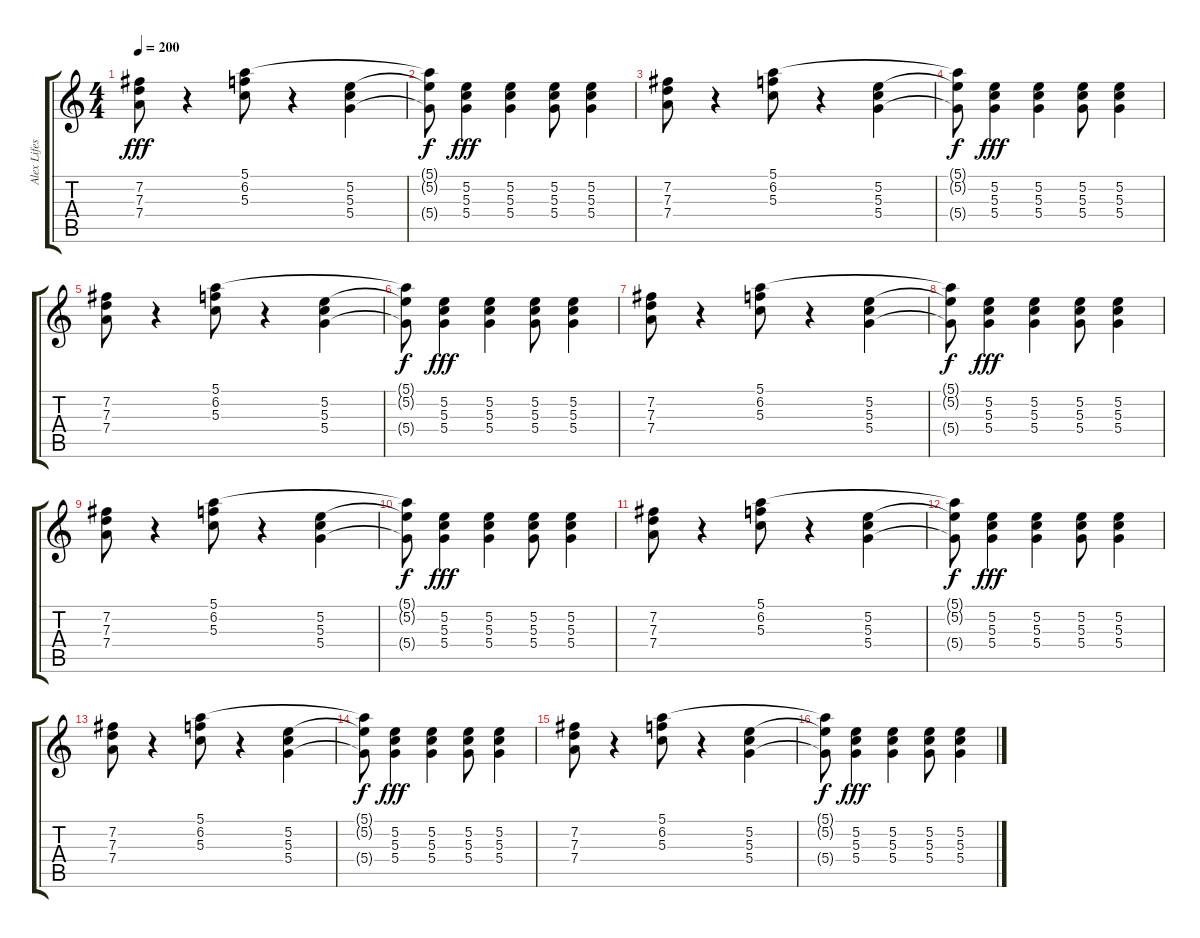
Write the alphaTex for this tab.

\track ("Alex Lifeson" "Alex Lifes") {instrument acousticguitarnylon}
\staff {score tabs}
\tuning (E4 B3 G3 D3 A2 E2) {hide}
\ts (4 4)
\tempo 200
\clef g2
\ks c
(7.2 7.3 7.4).8{dy fff} r.4 (5.1 6.2 5.3).8 r.4 (5.2 5.3 5.4).4 |
(5.1{t} 5.2{t} 5.4{t}).8{dy f} (5.2 5.3 5.4).4{dy fff} (5.2 5.3 5.4).4 (5.2 5.3 5.4).8 (5.2 5.3 5.4).4 |
(7.2 7.3 7.4).8 r.4 (5.1 6.2 5.3).8 r.4 (5.2 5.3 5.4).4 |
(5.1{t} 5.2{t} 5.4{t}).8{dy f} (5.2 5.3 5.4).4{dy fff} (5.2 5.3 5.4).4 (5.2 5.3 5.4).8 (5.2 5.3 5.4).4 |
(7.2 7.3 7.4).8 r.4 (5.1 6.2 5.3).8 r.4 (5.2 5.3 5.4).4 |
(5.1{t} 5.2{t} 5.4{t}).8{dy f} (5.2 5.3 5.4).4{dy fff} (5.2 5.3 5.4).4 (5.2 5.3 5.4).8 (5.2 5.3 5.4).4 |
(7.2 7.3 7.4).8 r.4 (5.1 6.2 5.3).8 r.4 (5.2 5.3 5.4).4 |
(5.1{t} 5.2{t} 5.4{t}).8{dy f} (5.2 5.3 5.4).4{dy fff} (5.2 5.3 5.4).4 (5.2 5.3 5.4).8 (5.2 5.3 5.4).4 |
(7.2 7.3 7.4).8 r.4 (5.1 6.2 5.3).8 r.4 (5.2 5.3 5.4).4 |
(5.1{t} 5.2{t} 5.4{t}).8{dy f} (5.2 5.3 5.4).4{dy fff} (5.2 5.3 5.4).4 (5.2 5.3 5.4).8 (5.2 5.3 5.4).4 |
(7.2 7.3 7.4).8 r.4 (5.1 6.2 5.3).8 r.4 (5.2 5.3 5.4).4 |
(5.1{t} 5.2{t} 5.4{t}).8{dy f} (5.2 5.3 5.4).4{dy fff} (5.2 5.3 5.4).4 (5.2 5.3 5.4).8 (5.2 5.3 5.4).4 |
(7.2 7.3 7.4).8 r.4 (5.1 6.2 5.3).8 r.4 (5.2 5.3 5.4).4 |
(5.1{t} 5.2{t} 5.4{t}).8{dy f} (5.2 5.3 5.4).4{dy fff} (5.2 5.3 5.4).4 (5.2 5.3 5.4).8 (5.2 5.3 5.4).4 |
(7.2 7.3 7.4).8 r.4 (5.1 6.2 5.3).8 r.4 (5.2 5.3 5.4).4 |
(5.1{t} 5.2{t} 5.4{t}).8{dy f} (5.2 5.3 5.4).4{dy fff} (5.2 5.3 5.4).4 (5.2 5.3 5.4).8 (5.2 5.3 5.4).4
